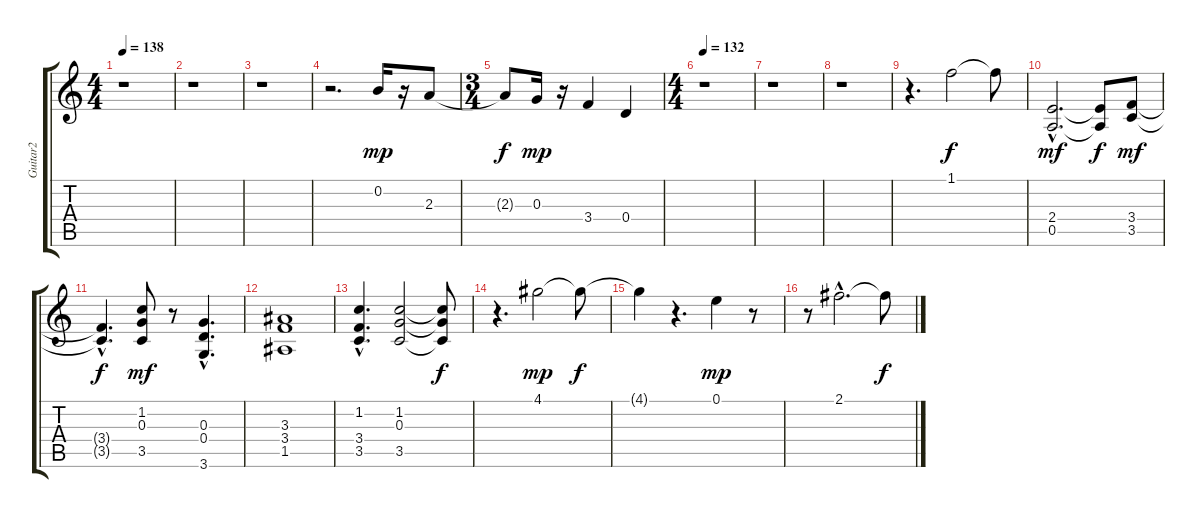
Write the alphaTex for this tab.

\track ("Guitar2" "Guitar2") {instrument distortionguitar}
\staff {score tabs}
\tuning (E4 B3 G3 D3 A2 E2) {hide}
\ts (4 4)
\tempo 138
\clef g2
\ks c
r.1{dy f} |
r.1 |
r.1 |
r.2{d} 0.2.16{dy mp} r.16 2.3.8 |
\ts (3 4)
2.3{t}.8{dy f} 0.3.16{dy mp} r.16 3.4.4 0.4.4 |
\ts (4 4)
\tempo 132
r.1 |
r.1 |
r.1 |
r.4{d} 1.1.2{dy f} 1.1{t}.8 |
(2.4{hac} 0.5{hac}).2{d dy mf} (2.4{t} 0.5{t}).8{dy f} (3.4 3.5).8{dy mf} |
(3.4{hac t} 3.5{hac t}).4{d dy f} (1.2 0.3 3.5).8{dy mf} r.8 (0.3{hac} 0.4{hac} 3.6{hac}).4{d} |
(3.3 3.4 1.5).1 |
(1.2{hac} 3.4{hac} 3.5{hac}).4{d} (1.2 0.3 3.5).2 (1.2{t} 0.3{t} 3.5{t}).8{dy f} |
r.4{d} 4.1.2{dy mp volume 2} 4.1{t}.8{dy f} |
4.1{t}.4 r.4{d} 0.1.4{dy mp volume 2} r.8 |
r.8 2.1{hac}.2{d volume 2} 2.1{t}.8{dy f}
